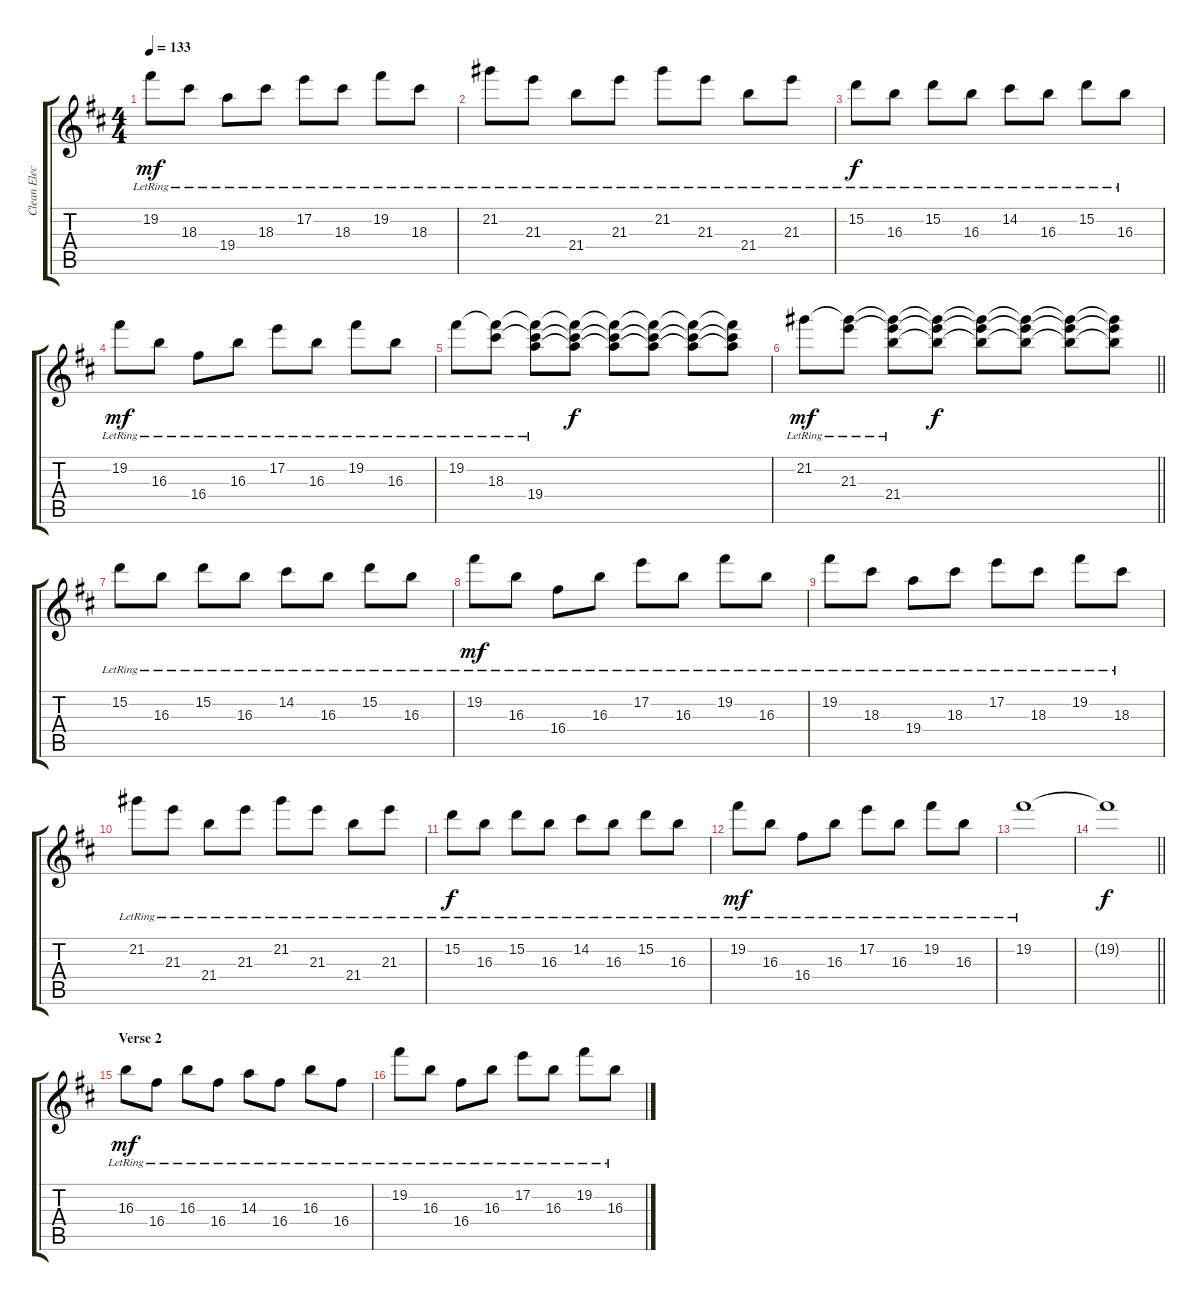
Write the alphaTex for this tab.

\track ("Clean Electric Guitar" "Clean Elec") {instrument electricguitarclean}
\staff {score tabs}
\tuning (E4 B3 G3 D3 A2 E2) {hide}
\ts (4 4)
\tempo 133
\clef g2
\ks bminor
19.2{lr}.8{dy mf} 18.3{lr}.8 19.4{lr}.8 18.3{lr}.8 17.2{lr}.8 18.3{lr}.8 19.2{lr}.8 18.3{lr}.8 |
21.2{lr}.8 21.3{lr}.8 21.4{lr}.8 21.3{lr}.8 21.2{lr}.8 21.3{lr}.8 21.4{lr}.8 21.3{lr}.8 |
15.2{lr}.8{dy f} 16.3{lr}.8 15.2{lr}.8 16.3{lr}.8 14.2{lr}.8 16.3{lr}.8 15.2{lr}.8 16.3{lr}.8 |
19.2{lr}.8{dy mf} 16.3{lr}.8 16.4{lr}.8 16.3{lr}.8 17.2{lr}.8 16.3{lr}.8 19.2{lr}.8 16.3{lr}.8 |
19.2{lr}.8 (19.2{t} 18.3{lr}).8 (19.2{t} 18.3{t} 19.4{lr}).8 (19.2{t} 18.3{t} 19.4{t}).8{dy f} (19.2{t} 18.3{t} 19.4{t}).8 (19.2{t} 18.3{t} 19.4{t}).8 (19.2{t} 18.3{t} 19.4{t}).8 (19.2{t} 18.3{t} 19.4{t}).8 |
\barLineRight lightlight
21.2{lr}.8{dy mf} (21.2{t} 21.3{lr}).8 (21.2{t} 21.3{t} 21.4{lr}).8 (21.2{t} 21.3{t} 21.4{t}).8{dy f} (21.2{t} 21.3{t} 21.4{t}).8 (21.2{t} 21.3{t} 21.4{t}).8 (21.2{t} 21.3{t} 21.4{t}).8 (21.2{t} 21.3{t} 21.4{t}).8 |
15.2{lr}.8 16.3{lr}.8 15.2{lr}.8 16.3{lr}.8 14.2{lr}.8 16.3{lr}.8 15.2{lr}.8 16.3{lr}.8 |
19.2{lr}.8{dy mf} 16.3{lr}.8 16.4{lr}.8 16.3{lr}.8 17.2{lr}.8 16.3{lr}.8 19.2{lr}.8 16.3{lr}.8 |
19.2{lr}.8 18.3{lr}.8 19.4{lr}.8 18.3{lr}.8 17.2{lr}.8 18.3{lr}.8 19.2{lr}.8 18.3{lr}.8 |
21.2{lr}.8 21.3{lr}.8 21.4{lr}.8 21.3{lr}.8 21.2{lr}.8 21.3{lr}.8 21.4{lr}.8 21.3{lr}.8 |
15.2{lr}.8{dy f} 16.3{lr}.8 15.2{lr}.8 16.3{lr}.8 14.2{lr}.8 16.3{lr}.8 15.2{lr}.8 16.3{lr}.8 |
19.2{lr}.8{dy mf} 16.3{lr}.8 16.4{lr}.8 16.3{lr}.8 17.2{lr}.8 16.3{lr}.8 19.2{lr}.8 16.3{lr}.8 |
19.2{lr}.1 |
\barLineRight lightlight
19.2{t}.1{dy f} |
\section ("" "Verse 2")
16.3{lr}.8{dy mf} 16.4{lr}.8 16.3{lr}.8 16.4{lr}.8 14.3{lr}.8 16.4{lr}.8 16.3{lr}.8 16.4{lr}.8 |
19.2{lr}.8 16.3{lr}.8 16.4{lr}.8 16.3{lr}.8 17.2{lr}.8 16.3{lr}.8 19.2{lr}.8 16.3{lr}.8
